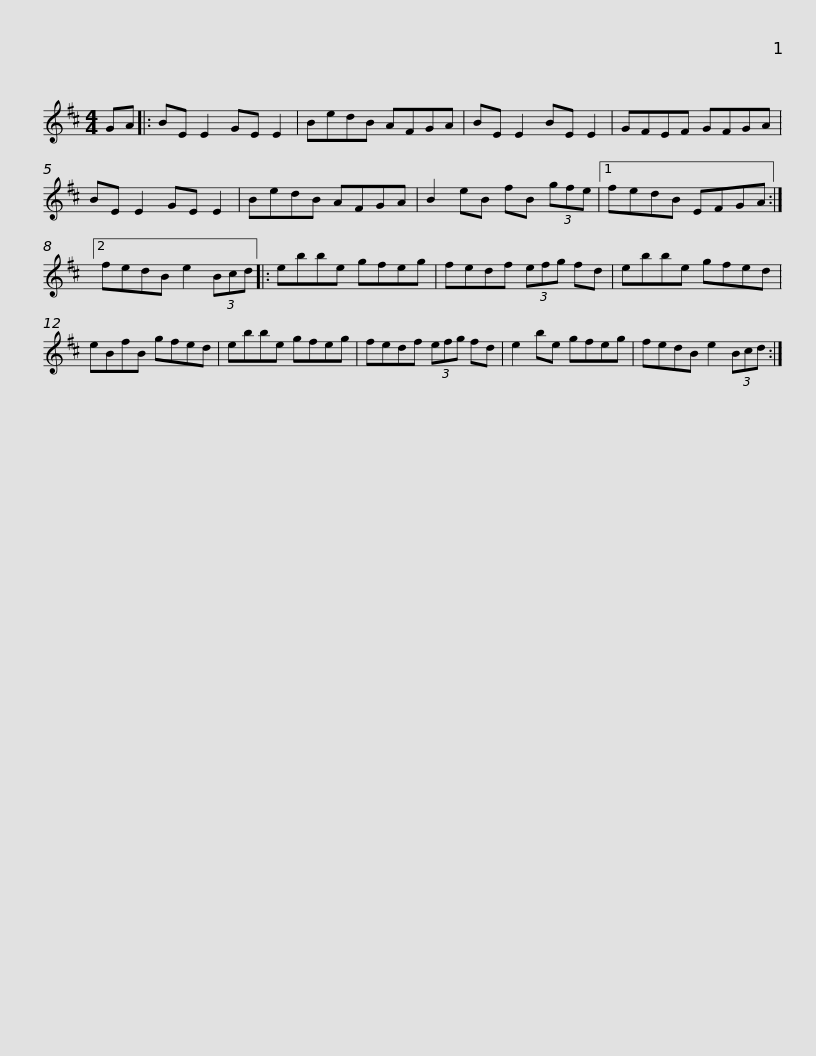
X:1
L:1/8
M:4/4
I:linebreak $
K:D
V:1 treble
V:1
 GA |: BE E2 GE E2 | BedB AFGA | BE E2 BE E2 | GFEF GFGA | %5
 BE E2 GE E2 |$ BedB AFGA | B2 eB fB (3gfe |1 fedB EFGA :|2 fedB e2 (3Bcd |: %10
 ebbe gfeg |$ fedf (3efg fd | ebbe gfed | eBfB gfed | ebbe gfeg | %15
 fedf (3efg fd |$ e2 be gfeg | fedB e2 (3Bcd :| %18
